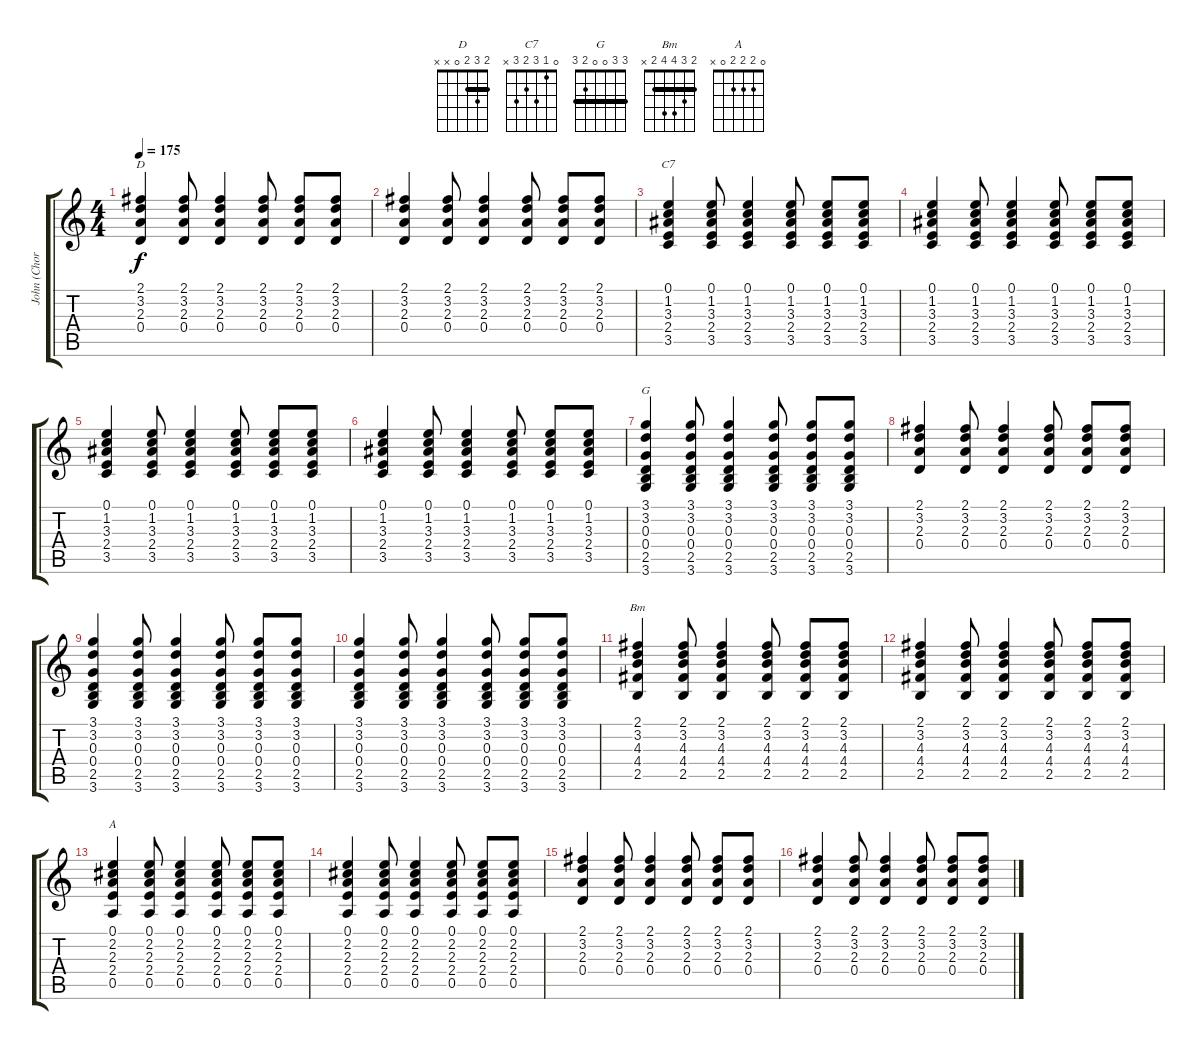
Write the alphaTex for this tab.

\track ("John (Chords)" "John (Chor") {instrument electricguitarclean}
\staff {score tabs}
\tuning (E4 B3 G3 D3 A2 E2) {hide}
\chord ("D" 2 3 2 0 x x) {barre 2}
\chord ("C7" 0 1 3 2 3 x)
\chord ("G" 3 3 0 0 2 3) {barre 3}
\chord ("Bm" 2 3 4 4 2 x) {barre 2}
\chord ("A" 0 2 2 2 0 x)
\ts (4 4)
\tempo 175
\clef g2
\ks c
(2.1 3.2 2.3 0.4).4{ch "D" dy f} (2.1 3.2 2.3 0.4).8 (2.1 3.2 2.3 0.4).4 (2.1 3.2 2.3 0.4).8 (2.1 3.2 2.3 0.4).8 (2.1 3.2 2.3 0.4).8 |
(2.1 3.2 2.3 0.4).4 (2.1 3.2 2.3 0.4).8 (2.1 3.2 2.3 0.4).4 (2.1 3.2 2.3 0.4).8 (2.1 3.2 2.3 0.4).8 (2.1 3.2 2.3 0.4).8 |
(0.1 1.2 3.3 2.4 3.5).4{ch "C7"} (0.1 1.2 3.3 2.4 3.5).8 (0.1 1.2 3.3 2.4 3.5).4 (0.1 1.2 3.3 2.4 3.5).8 (0.1 1.2 3.3 2.4 3.5).8 (0.1 1.2 3.3 2.4 3.5).8 |
(0.1 1.2 3.3 2.4 3.5).4 (0.1 1.2 3.3 2.4 3.5).8 (0.1 1.2 3.3 2.4 3.5).4 (0.1 1.2 3.3 2.4 3.5).8 (0.1 1.2 3.3 2.4 3.5).8 (0.1 1.2 3.3 2.4 3.5).8 |
(0.1 1.2 3.3 2.4 3.5).4 (0.1 1.2 3.3 2.4 3.5).8 (0.1 1.2 3.3 2.4 3.5).4 (0.1 1.2 3.3 2.4 3.5).8 (0.1 1.2 3.3 2.4 3.5).8 (0.1 1.2 3.3 2.4 3.5).8 |
(0.1 1.2 3.3 2.4 3.5).4 (0.1 1.2 3.3 2.4 3.5).8 (0.1 1.2 3.3 2.4 3.5).4 (0.1 1.2 3.3 2.4 3.5).8 (0.1 1.2 3.3 2.4 3.5).8 (0.1 1.2 3.3 2.4 3.5).8 |
(3.1 3.2 0.3 0.4 2.5 3.6).4{ch "G"} (3.1 3.2 0.3 0.4 2.5 3.6).8 (3.1 3.2 0.3 0.4 2.5 3.6).4 (3.1 3.2 0.3 0.4 2.5 3.6).8 (3.1 3.2 0.3 0.4 2.5 3.6).8 (3.1 3.2 0.3 0.4 2.5 3.6).8 |
(2.1 3.2 2.3 0.4).4 (2.1 3.2 2.3 0.4).8 (2.1 3.2 2.3 0.4).4 (2.1 3.2 2.3 0.4).8 (2.1 3.2 2.3 0.4).8 (2.1 3.2 2.3 0.4).8 |
(3.1 3.2 0.3 0.4 2.5 3.6).4 (3.1 3.2 0.3 0.4 2.5 3.6).8 (3.1 3.2 0.3 0.4 2.5 3.6).4 (3.1 3.2 0.3 0.4 2.5 3.6).8 (3.1 3.2 0.3 0.4 2.5 3.6).8 (3.1 3.2 0.3 0.4 2.5 3.6).8 |
(3.1 3.2 0.3 0.4 2.5 3.6).4 (3.1 3.2 0.3 0.4 2.5 3.6).8 (3.1 3.2 0.3 0.4 2.5 3.6).4 (3.1 3.2 0.3 0.4 2.5 3.6).8 (3.1 3.2 0.3 0.4 2.5 3.6).8 (3.1 3.2 0.3 0.4 2.5 3.6).8 |
(2.1 3.2 4.3 4.4 2.5).4{ch "Bm"} (2.1 3.2 4.3 4.4 2.5).8 (2.1 3.2 4.3 4.4 2.5).4 (2.1 3.2 4.3 4.4 2.5).8 (2.1 3.2 4.3 4.4 2.5).8 (2.1 3.2 4.3 4.4 2.5).8 |
(2.1 3.2 4.3 4.4 2.5).4 (2.1 3.2 4.3 4.4 2.5).8 (2.1 3.2 4.3 4.4 2.5).4 (2.1 3.2 4.3 4.4 2.5).8 (2.1 3.2 4.3 4.4 2.5).8 (2.1 3.2 4.3 4.4 2.5).8 |
(0.1 2.2 2.3 2.4 0.5).4{ch "A"} (0.1 2.2 2.3 2.4 0.5).8 (0.1 2.2 2.3 2.4 0.5).4 (0.1 2.2 2.3 2.4 0.5).8 (0.1 2.2 2.3 2.4 0.5).8 (0.1 2.2 2.3 2.4 0.5).8 |
(0.1 2.2 2.3 2.4 0.5).4 (0.1 2.2 2.3 2.4 0.5).8 (0.1 2.2 2.3 2.4 0.5).4 (0.1 2.2 2.3 2.4 0.5).8 (0.1 2.2 2.3 2.4 0.5).8 (0.1 2.2 2.3 2.4 0.5).8 |
(2.1 3.2 2.3 0.4).4 (2.1 3.2 2.3 0.4).8 (2.1 3.2 2.3 0.4).4 (2.1 3.2 2.3 0.4).8 (2.1 3.2 2.3 0.4).8 (2.1 3.2 2.3 0.4).8 |
(2.1 3.2 2.3 0.4).4 (2.1 3.2 2.3 0.4).8 (2.1 3.2 2.3 0.4).4 (2.1 3.2 2.3 0.4).8 (2.1 3.2 2.3 0.4).8 (2.1 3.2 2.3 0.4).8
